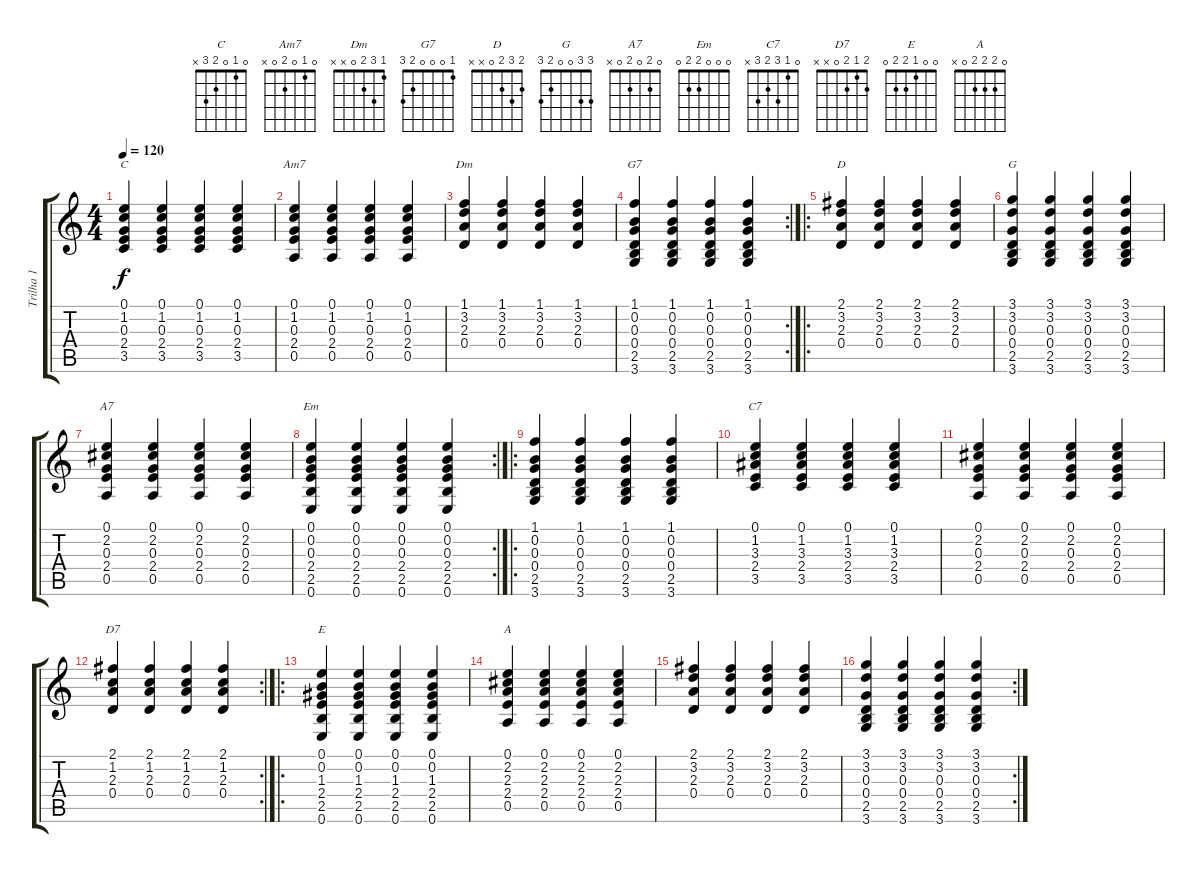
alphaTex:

\track ("Trilha 1" "Trilha 1") {instrument acousticguitarsteel}
\staff {score tabs}
\tuning (E4 B3 G3 D3 A2 E2) {hide}
\chord ("C" 0 1 0 2 3 x)
\chord ("Am7" 0 1 0 2 0 x)
\chord ("Dm" 1 3 2 0 x x)
\chord ("G7" 1 0 0 0 2 3)
\chord ("D" 2 3 2 0 x x)
\chord ("G" 3 3 0 0 2 3)
\chord ("A7" 0 2 0 2 0 x)
\chord ("Em" 0 0 0 2 2 0)
\chord ("C7" 0 1 3 2 3 x)
\chord ("D7" 2 1 2 0 x x)
\chord ("E" 0 0 1 2 2 0)
\chord ("A" 0 2 2 2 0 x)
\ts (4 4)
\tempo 120
\clef g2
\ks c
(0.1 1.2 0.3 2.4 3.5).4{ch "C" dy f instrument acousticguitarsteel} (0.1 1.2 0.3 2.4 3.5).4 (0.1 1.2 0.3 2.4 3.5).4 (0.1 1.2 0.3 2.4 3.5).4 |
(0.1 1.2 0.3 2.4 0.5).4{ch "Am7"} (0.1 1.2 0.3 2.4 0.5).4 (0.1 1.2 0.3 2.4 0.5).4 (0.1 1.2 0.3 2.4 0.5).4 |
(1.1 3.2 2.3 0.4).4{ch "Dm"} (1.1 3.2 2.3 0.4).4 (1.1 3.2 2.3 0.4).4 (1.1 3.2 2.3 0.4).4 |
\rc 2
(1.1 0.2 0.3 0.4 2.5 3.6).4{ch "G7"} (1.1 0.2 0.3 0.4 2.5 3.6).4 (1.1 0.2 0.3 0.4 2.5 3.6).4 (1.1 0.2 0.3 0.4 2.5 3.6).4 |
\ro
(2.1 3.2 2.3 0.4).4{ch "D"} (2.1 3.2 2.3 0.4).4 (2.1 3.2 2.3 0.4).4 (2.1 3.2 2.3 0.4).4 |
(3.1 3.2 0.3 0.4 2.5 3.6).4{ch "G"} (3.1 3.2 0.3 0.4 2.5 3.6).4 (3.1 3.2 0.3 0.4 2.5 3.6).4 (3.1 3.2 0.3 0.4 2.5 3.6).4 |
(0.1 2.2 0.3 2.4 0.5).4{ch "A7"} (0.1 2.2 0.3 2.4 0.5).4 (0.1 2.2 0.3 2.4 0.5).4 (0.1 2.2 0.3 2.4 0.5).4 |
\rc 2
(0.1 0.2 0.3 2.4 2.5 0.6).4{ch "Em"} (0.1 0.2 0.3 2.4 2.5 0.6).4 (0.1 0.2 0.3 2.4 2.5 0.6).4 (0.1 0.2 0.3 2.4 2.5 0.6).4 |
\ro
(1.1 0.2 0.3 0.4 2.5 3.6).4 (1.1 0.2 0.3 0.4 2.5 3.6).4 (1.1 0.2 0.3 0.4 2.5 3.6).4 (1.1 0.2 0.3 0.4 2.5 3.6).4 |
(0.1 1.2 3.3 2.4 3.5).4{ch "C7"} (0.1 1.2 3.3 2.4 3.5).4 (0.1 1.2 3.3 2.4 3.5).4 (0.1 1.2 3.3 2.4 3.5).4 |
(0.1 2.2 0.3 2.4 0.5).4 (0.1 2.2 0.3 2.4 0.5).4 (0.1 2.2 0.3 2.4 0.5).4 (0.1 2.2 0.3 2.4 0.5).4 |
\rc 2
(2.1 1.2 2.3 0.4).4{ch "D7"} (2.1 1.2 2.3 0.4).4 (2.1 1.2 2.3 0.4).4 (2.1 1.2 2.3 0.4).4 |
\ro
(0.1 0.2 1.3 2.4 2.5 0.6).4{ch "E"} (0.1 0.2 1.3 2.4 2.5 0.6).4 (0.1 0.2 1.3 2.4 2.5 0.6).4 (0.1 0.2 1.3 2.4 2.5 0.6).4 |
(0.1 2.2 2.3 2.4 0.5).4{ch "A"} (0.1 2.2 2.3 2.4 0.5).4 (0.1 2.2 2.3 2.4 0.5).4 (0.1 2.2 2.3 2.4 0.5).4 |
(2.1 3.2 2.3 0.4).4 (2.1 3.2 2.3 0.4).4 (2.1 3.2 2.3 0.4).4 (2.1 3.2 2.3 0.4).4 |
\rc 2
(3.1 3.2 0.3 0.4 2.5 3.6).4 (3.1 3.2 0.3 0.4 2.5 3.6).4 (3.1 3.2 0.3 0.4 2.5 3.6).4 (3.1 3.2 0.3 0.4 2.5 3.6).4
